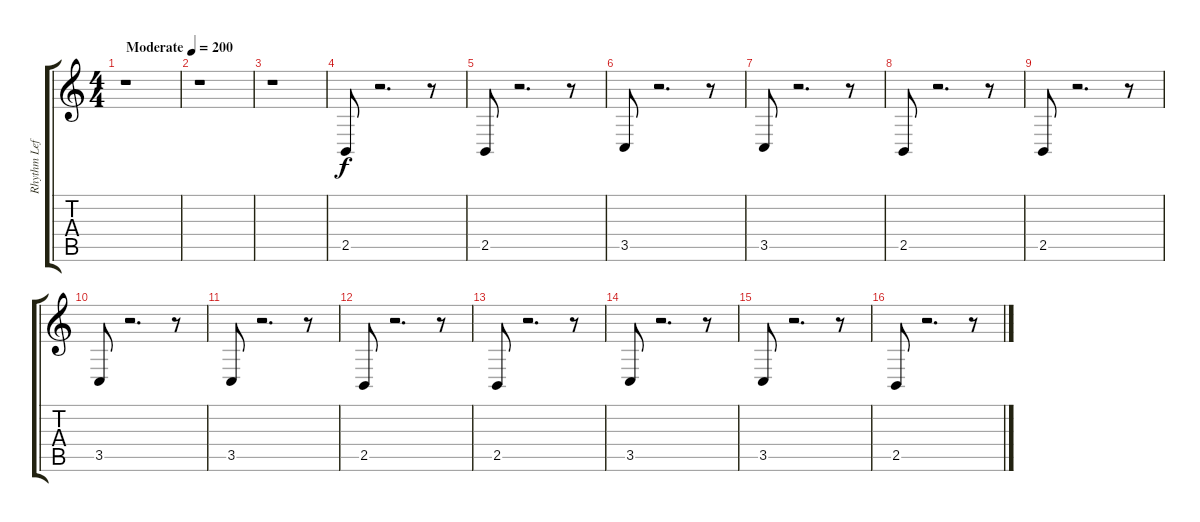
\track ("Rhythm Left" "Rhythm Lef") {instrument agogo}
\staff {score tabs}
\tuning (E4 B3 G3 D3 A2 E2) {hide}
\ts (4 4)
\tempo (200 "Moderate")
\clef g2
\ks c
r.1{dy f instrument agogo} |
r.1 |
r.1 |
2.5.8 r.2{d} r.8 |
2.5.8 r.2{d} r.8 |
3.5.8 r.2{d} r.8 |
3.5.8 r.2{d} r.8 |
2.5.8 r.2{d} r.8 |
2.5.8 r.2{d} r.8 |
3.5.8 r.2{d} r.8 |
3.5.8 r.2{d} r.8 |
2.5.8 r.2{d} r.8 |
2.5.8 r.2{d} r.8 |
3.5.8 r.2{d} r.8 |
3.5.8 r.2{d} r.8 |
2.5.8 r.2{d} r.8
